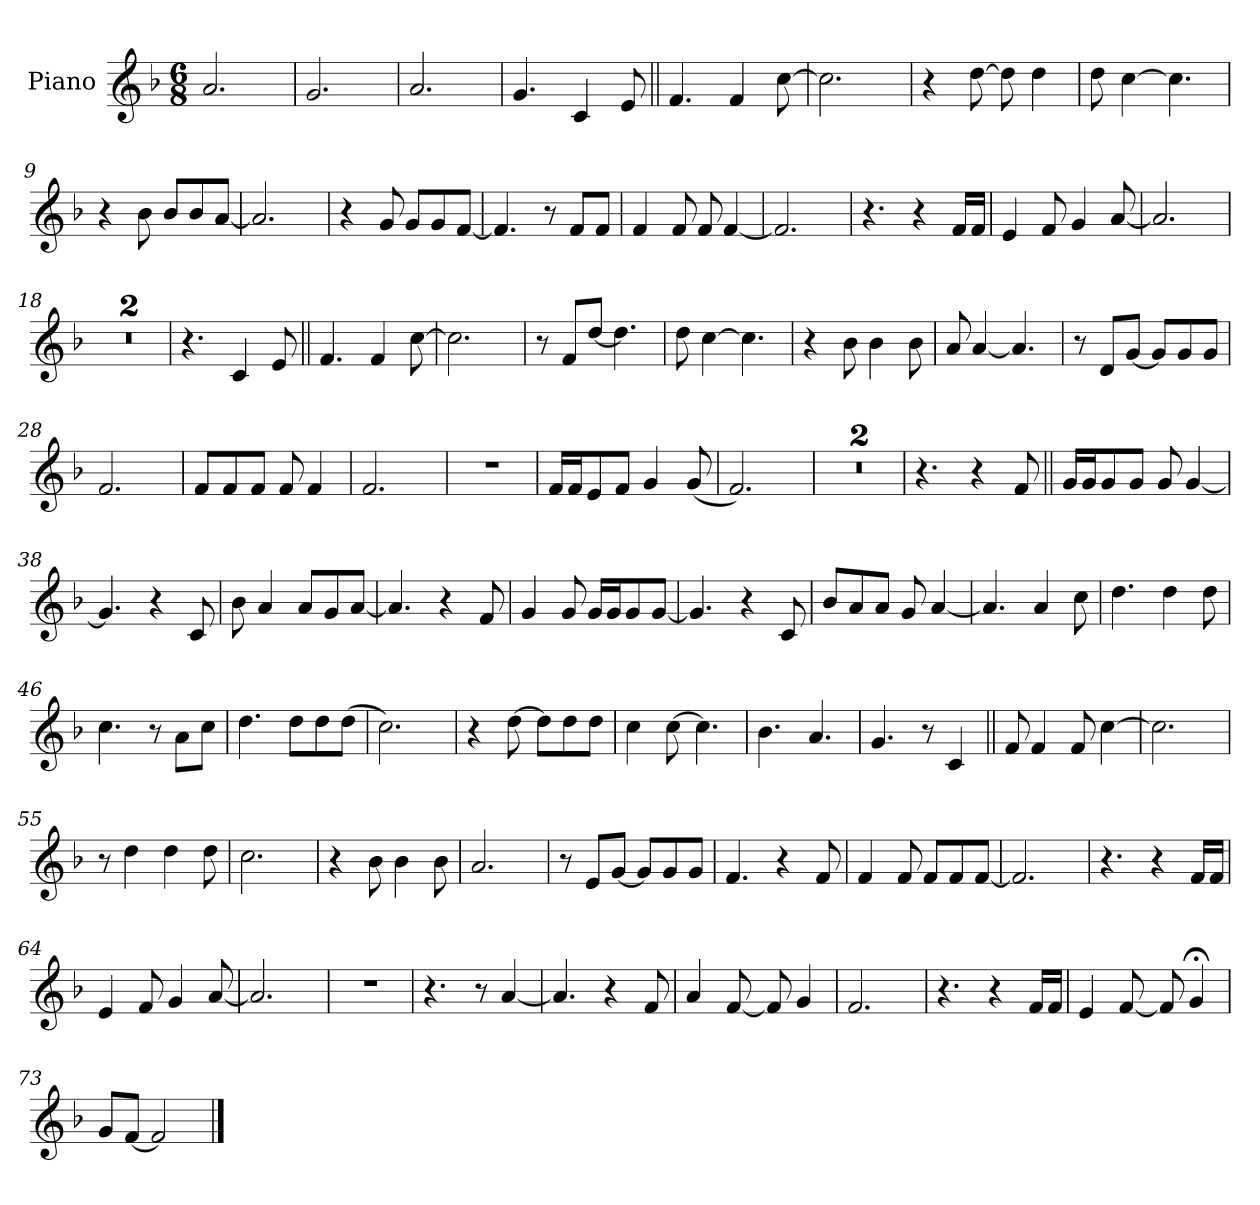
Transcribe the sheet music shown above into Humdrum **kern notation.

**kern
*part1
*staff1
*I"Piano
*I'Pno.
*clefG2
*k[b-]
*M6/8
*MM114
=1
2.a!
=2
2.g!
=3
2.a!
=4
4.g!
4c
8e
=5||
4.f
4f
[8cc
=6
2.cc]
=7
4r
[8dd
8dd]
4dd
=8
8dd
[4cc
4.cc]
=9
4r
8b-
8b-L
8b-
[8aJ
=10
2.a]
=11
4r
8g
8gL
8g
[8fJ
=12
4.f]
8r
8fL
8fJ
=13
4f
8f
8f
[4f
=14
2.f]
=15
4.r
4r
16fLL
16fJJ
=16
4e
8f
4g
[8a
=17
2.a]
=18
2.r
=19
2.r
=20
4.r
4c
8e
=21||
4.f
4f
[8cc
=22
2.cc]
=23
8r
8fL
[8ddJ
4.dd]
=24
8dd
[4cc
4.cc]
=25
4r
8b-
4b-
8b-
=26
8a
[4a
4.a]
=27
8r
8dL
[8gJ
8gL]
8g
8gJ
=28
2.f
=29
8fL
8f
8fJ
8f
4f
=30
2.f
=31
2.r
=32
16fLL
16fJ
8e
8fJ
4g
(<8g
=33
2.f)
=34
2.r
=35
2.r
=36
4.r
4r
8f
=37||
16gLL
16gJ
8g
8gJ
8g
[4g
=38
4.g]
4r
8c
=39
8b-
4a
8aL
8g
[8aJ
=40
4.a]
4r
8f
=41
4g
8g
16gLL
16gJ
8g
[8gJ
=42
4.g]
4r
8c
=43
8b-L
8a
8aJ
8g
[4a
=44
4.a]
4a
8cc
=45
4.dd
4dd
8dd
=46
4.cc
8r
8aL
8ccJ
=47
4.dd
8ddL
8dd
(>8ddJ
=48
2.cc)
=49
4r
[8dd
8ddL]
8dd
8ddJ
=50
4cc
[8cc
4.cc]
=51
4.b-
4.a
=52
4.g
8r
4c
=53||
8f
4f
8f
[4cc
=54
2.cc]
=55
8r
4dd
4dd
8dd
=56
2.cc
=57
4r
8b-
4b-
8b-
=58
2.a
=59
8r
8eL
[8gJ
8gL]
8g
8gJ
=60
4.f
4r
8f
=61
4f
8f
8fL
8f
[8fJ
=62
2.f]
=63
4.r
4r
16fLL
16fJJ
=64
4e
8f
4g
[8a
=65
2.a]
=66
2.r
=67
4.r
8r
[4a
=68
4.a]
4r
8f
=69
4a
[8f
8f]
4g
=70
2.f
=71
4.r
4r
16fLL
16fJJ
=72
4e
[8f
8f]
4g;<
=73
8gL
[8fJ
2f]
==
*-
